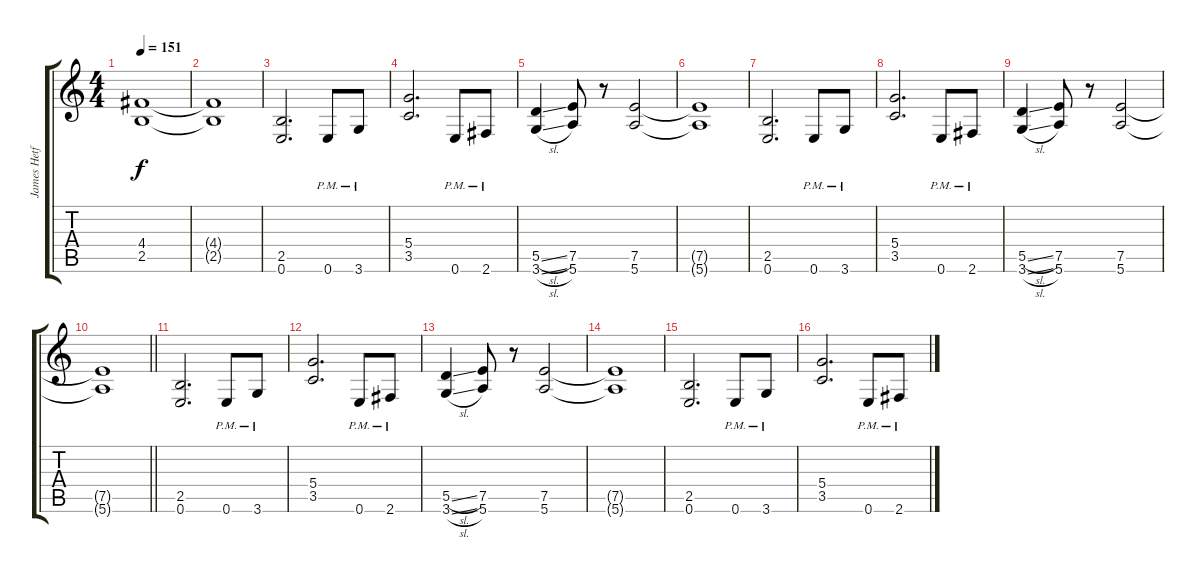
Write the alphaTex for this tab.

\track ("James Hetfield" "James Hetf") {instrument distortionguitar}
\staff {score tabs}
\tuning (E4 B3 G3 D3 A2 E2) {hide}
\ts (4 4)
\tempo 151
\clef g2
\ks c
(4.4 2.5).1{dy f} |
(4.4{t} 2.5{t}).1 |
(2.5 0.6).2{d} 0.6{pm}.8 3.6{pm}.8 |
(5.4 3.5).2{d} 0.6{pm}.8 2.6{pm}.8 |
(5.5{sl} 3.6{sl}).4 (7.5 5.6).8 r.8 (7.5 5.6).2 |
(7.5{t} 5.6{t}).1 |
(2.5 0.6).2{d} 0.6{pm}.8 3.6{pm}.8 |
(5.4 3.5).2{d} 0.6{pm}.8 2.6{pm}.8 |
(5.5{sl} 3.6{sl}).4 (7.5 5.6).8 r.8 (7.5 5.6).2 |
\barLineRight lightlight
(7.5{t} 5.6{t}).1 |
(2.5 0.6).2{d} 0.6{pm}.8 3.6{pm}.8 |
(5.4 3.5).2{d} 0.6{pm}.8 2.6{pm}.8 |
(5.5{sl} 3.6{sl}).4 (7.5 5.6).8 r.8 (7.5 5.6).2 |
(7.5{t} 5.6{t}).1 |
(2.5 0.6).2{d} 0.6{pm}.8 3.6{pm}.8 |
(5.4 3.5).2{d} 0.6{pm}.8 2.6{pm}.8
